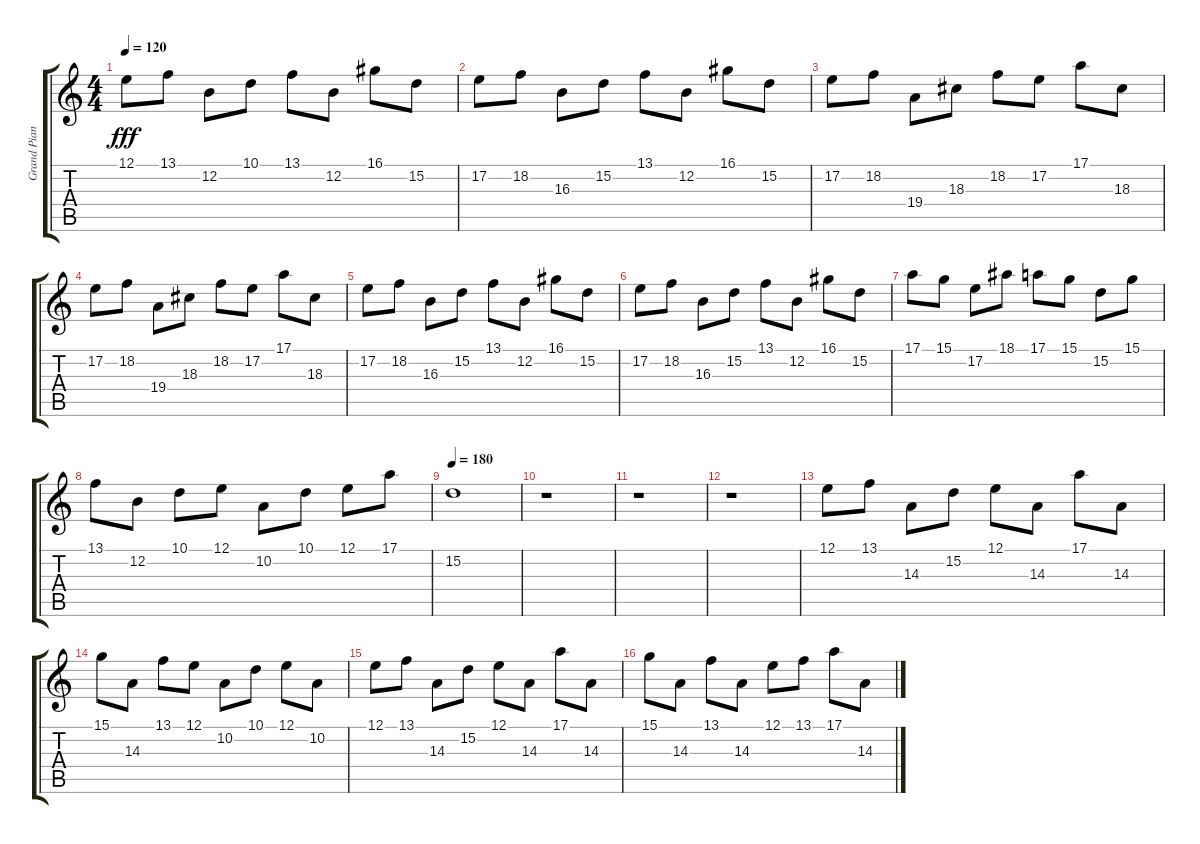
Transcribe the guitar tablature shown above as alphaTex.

\track ("Grand Piano" "Grand Pian") {instrument acousticgrandpiano}
\staff {score tabs}
\tuning (E4 B3 G3 D3 A2 E2) {hide}
\ts (4 4)
\tempo 120
\clef g2
\ks c
12.1.8{dy fff} 13.1.8 12.2.8 10.1.8 13.1.8 12.2.8 16.1.8 15.2.8 |
17.2.8 18.2.8 16.3.8 15.2.8 13.1.8 12.2.8 16.1.8 15.2.8 |
17.2.8 18.2.8 19.4.8 18.3.8 18.2.8 17.2.8 17.1.8 18.3.8 |
17.2.8 18.2.8 19.4.8 18.3.8 18.2.8 17.2.8 17.1.8 18.3.8 |
17.2.8 18.2.8 16.3.8 15.2.8 13.1.8 12.2.8 16.1.8 15.2.8 |
17.2.8 18.2.8 16.3.8 15.2.8 13.1.8 12.2.8 16.1.8 15.2.8 |
17.1.8 15.1.8 17.2.8 18.1.8 17.1.8 15.1.8 15.2.8 15.1.8 |
13.1.8 12.2.8 10.1.8 12.1.8 10.2.8 10.1.8 12.1.8 17.1.8 |
\tempo 180
15.2.1 |
r.1 |
r.1 |
r.1 |
12.1.8 13.1.8 14.3.8 15.2.8 12.1.8 14.3.8 17.1.8 14.3.8 |
15.1.8 14.3.8 13.1.8 12.1.8 10.2.8 10.1.8 12.1.8 10.2.8 |
12.1.8 13.1.8 14.3.8 15.2.8 12.1.8 14.3.8 17.1.8 14.3.8 |
15.1.8 14.3.8 13.1.8 14.3.8 12.1.8 13.1.8 17.1.8 14.3.8
